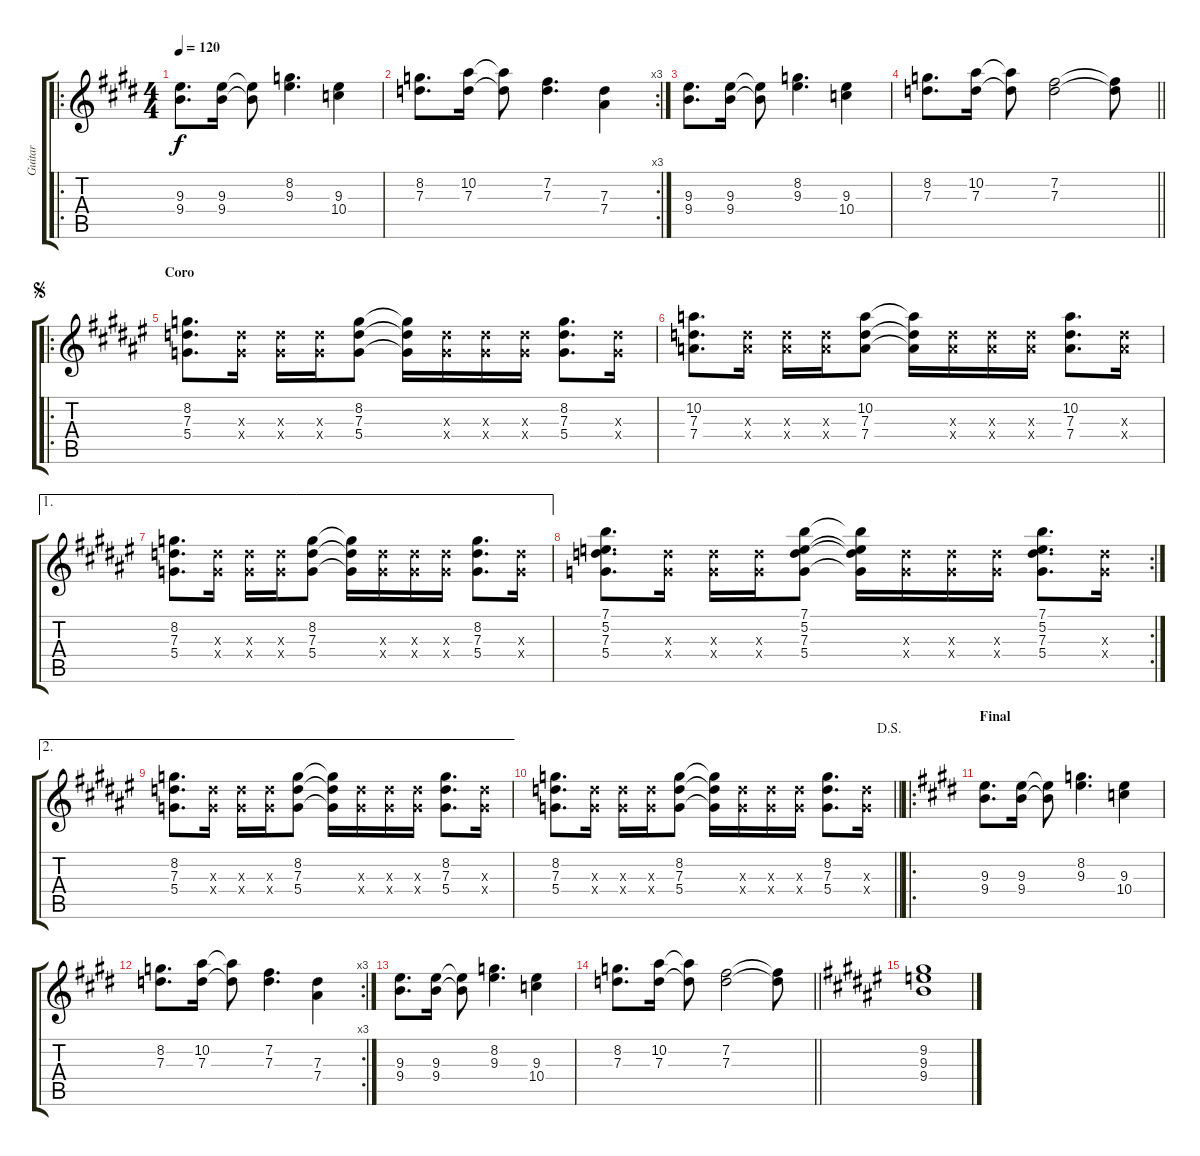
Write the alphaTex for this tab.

\track ("Guitar" "Guitar") {instrument overdrivenguitar}
\staff {score tabs}
\tuning (E4 B3 G3 D3 A2 E2) {hide}
\ro
\ts (4 4)
\tempo 120
\clef g2
\ks e
(9.3 9.4).8{d dy f} (9.3 9.4).16 (9.3{t} 9.4{t}).8 (8.2 9.3).4{d} (9.3 10.4).4 |
\rc 3
(8.2 7.3).8{d} (10.2 7.3).16 (10.2{t} 7.3{t}).8 (7.2 7.3).4{d} (7.3 7.4).4 |
(9.3 9.4).8{d} (9.3 9.4).16 (9.3{t} 9.4{t}).8 (8.2 9.3).4{d} (9.3 10.4).4 |
\barLineRight lightlight
(8.2 7.3).8{d} (10.2 7.3).16 (10.2{t} 7.3{t}).8 (7.2 7.3).2 (7.2{t} 7.3{t}).8 |
\ro
\section ("" "Coro")
\jump segno
\ks f#
(8.2 7.3 5.4).8{d} (7.3{x} 5.4{x}).16 (7.3{x} 5.4{x}).16 (7.3{x} 5.4{x}).16 (8.2 7.3 5.4).8 (8.2{t} 7.3{t} 5.4{t}).16 (7.3{x} 5.4{x}).16 (7.3{x} 5.4{x}).16 (7.3{x} 5.4{x}).16 (8.2 7.3 5.4).8{d} (7.3{x} 5.4{x}).16 |
(10.2 7.3 7.4).8{d} (7.3{x} 7.4{x}).16 (7.3{x} 7.4{x}).16 (7.3{x} 7.4{x}).16 (10.2 7.3 7.4).8 (10.2{t} 7.3{t} 7.4{t}).16 (7.3{x} 7.4{x}).16 (7.3{x} 7.4{x}).16 (7.3{x} 7.4{x}).16 (10.2 7.3 7.4).8{d} (7.3{x} 7.4{x}).16 |
\ae 1
(8.2 7.3 5.4).8{d} (7.3{x} 5.4{x}).16 (7.3{x} 5.4{x}).16 (7.3{x} 5.4{x}).16 (8.2 7.3 5.4).8 (8.2{t} 7.3{t} 5.4{t}).16 (7.3{x} 5.4{x}).16 (7.3{x} 5.4{x}).16 (7.3{x} 5.4{x}).16 (8.2 7.3 5.4).8{d} (7.3{x} 5.4{x}).16 |
\rc 2
(7.1 5.2 7.3 5.4).8{d} (7.3{x} 5.4{x}).16 (7.3{x} 5.4{x}).16 (7.3{x} 5.4{x}).16 (7.1 5.2 7.3 5.4).8 (7.1{t} 5.2{t} 7.3{t} 5.4{t}).16 (7.3{x} 5.4{x}).16 (7.3{x} 5.4{x}).16 (7.3{x} 5.4{x}).16 (7.1 5.2 7.3 5.4).8{d} (7.3{x} 5.4{x}).16 |
\ae 2
(8.2 7.3 5.4).8{d} (7.3{x} 5.4{x}).16 (7.3{x} 5.4{x}).16 (7.3{x} 5.4{x}).16 (8.2 7.3 5.4).8 (8.2{t} 7.3{t} 5.4{t}).16 (7.3{x} 5.4{x}).16 (7.3{x} 5.4{x}).16 (7.3{x} 5.4{x}).16 (8.2 7.3 5.4).8{d} (7.3{x} 5.4{x}).16 |
\jump dalsegno
\barLineRight lightlight
(8.2 7.3 5.4).8{d} (7.3{x} 5.4{x}).16 (7.3{x} 5.4{x}).16 (7.3{x} 5.4{x}).16 (8.2 7.3 5.4).8 (8.2{t} 7.3{t} 5.4{t}).16 (7.3{x} 5.4{x}).16 (7.3{x} 5.4{x}).16 (7.3{x} 5.4{x}).16 (8.2 7.3 5.4).8{d} (7.3{x} 5.4{x}).16 |
\ro
\section ("" "Final")
\ks e
(9.3 9.4).8{d} (9.3 9.4).16 (9.3{t} 9.4{t}).8 (8.2 9.3).4{d} (9.3 10.4).4 |
\rc 3
(8.2 7.3).8{d} (10.2 7.3).16 (10.2{t} 7.3{t}).8 (7.2 7.3).4{d} (7.3 7.4).4 |
(9.3 9.4).8{d} (9.3 9.4).16 (9.3{t} 9.4{t}).8 (8.2 9.3).4{d} (9.3 10.4).4 |
\barLineRight lightlight
(8.2 7.3).8{d} (10.2 7.3).16 (10.2{t} 7.3{t}).8 (7.2 7.3).2 (7.2{t} 7.3{t}).8 |
\ks f#
(9.2 9.3 9.4).1
